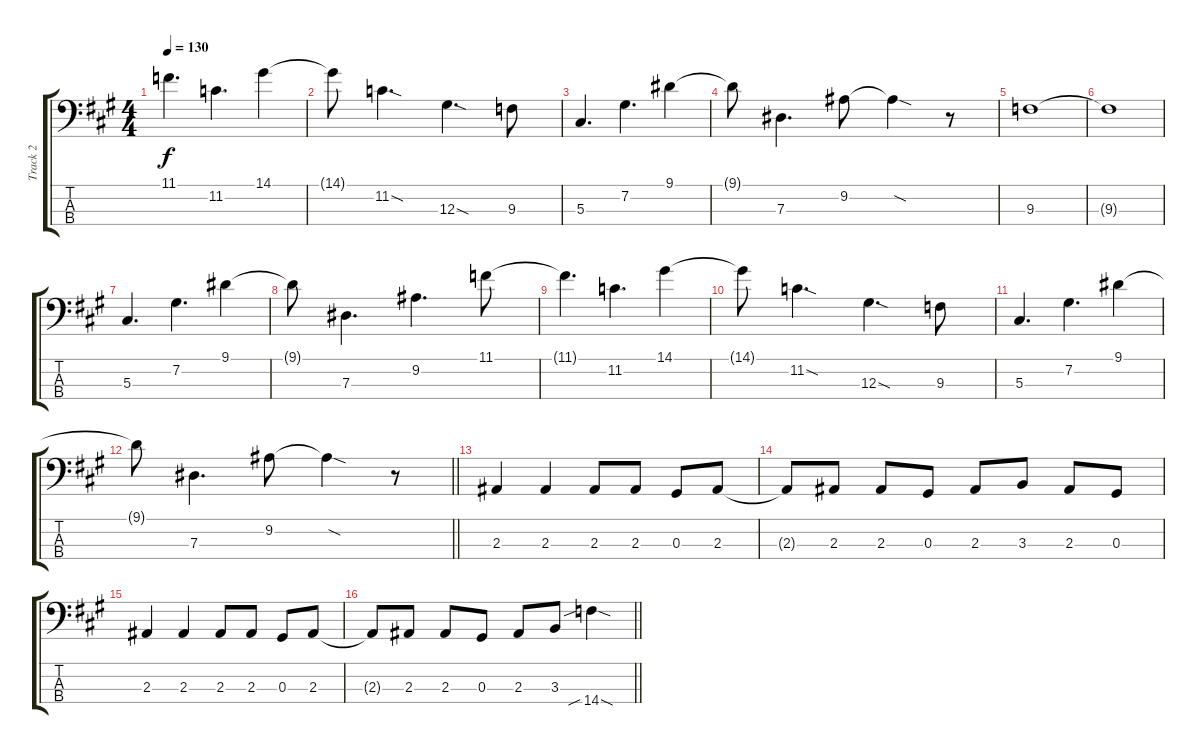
\track ("Track 2" "Track 2") {instrument electricbassfinger}
\staff {score tabs}
\tuning (Gb2 Db2 Ab1 Eb1) {hide}
\ts (4 4)
\tempo 130
\clef f4
\ks a
11.1{t}.4{d dy f} 11.2.4{d} 14.1.4 |
14.1{t}.8 11.2{sod}.4{d} 12.3{sod}.4{d} 9.3.8 |
5.3.4{d} 7.2.4{d} 9.1.4 |
9.1{t}.8 7.3.4{d} 9.2.8 9.2{sod t}.4 r.8 |
9.3.1 |
9.3{t}.1 |
5.3.4{d} 7.2.4{d} 9.1.4 |
9.1{t}.8 7.3.4{d} 9.2.4{d} 11.1.8 |
11.1{t}.4{d} 11.2.4{d} 14.1.4 |
14.1{t}.8 11.2{sod}.4{d} 12.3{sod}.4{d} 9.3.8 |
5.3.4{d} 7.2.4{d} 9.1.4 |
\barLineRight lightlight
9.1{t}.8 7.3.4{d} 9.2.8 9.2{sod t}.4 r.8 |
2.3.4 2.3.4 2.3.8 2.3.8 0.3.8 2.3.8 |
2.3{t}.8 2.3.8 2.3.8 0.3.8 2.3.8 3.3.8 2.3.8 0.3.8 |
2.3.4 2.3.4 2.3.8 2.3.8 0.3.8 2.3.8 |
\barLineRight lightlight
2.3{t}.8 2.3.8 2.3.8 0.3.8 2.3.8 3.3.8 14.4{sib sod}.4
